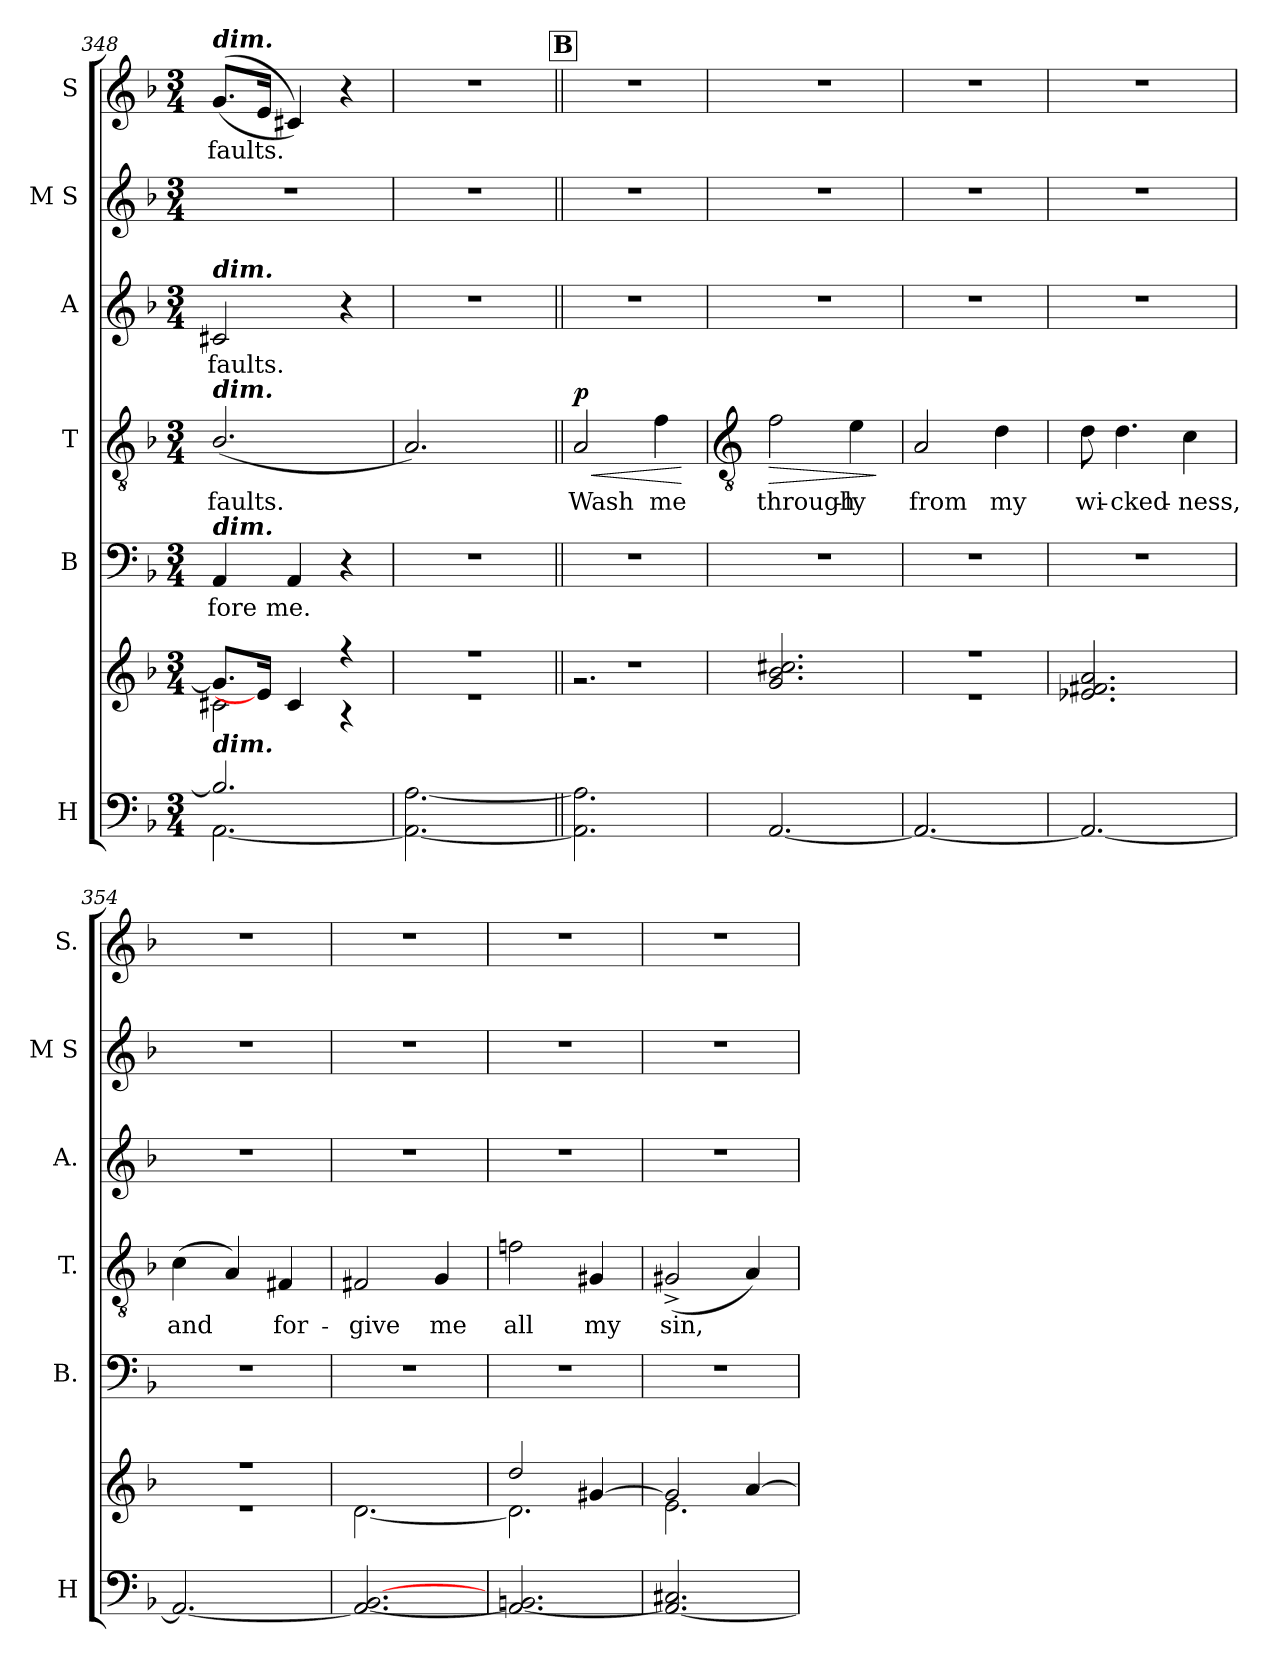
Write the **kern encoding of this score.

**kern	**kern	**kern	**text	**kern	**text	**dynam	**kern	**text	**kern	**kern	**text
*part6	*part6	*part5	*part5	*part4	*part4	*part4	*part3	*part3	*part2	*part1	*part1
*staff7	*staff6	*staff5	*staff5	*staff4	*staff4	*staff4	*staff3	*staff3	*staff2	*staff1	*staff1
*I"H	*	*I"B	*	*I"T	*	*	*I"A	*	*I"M S	*I"S	*
*I'H	*	*I'B.	*	*I'T.	*	*	*I'A.	*	*I'M S	*I'S.	*
*clefF4	*clefG2	*clefF4	*	*clefGv2	*	*	*clefG2	*	*clefG2	*clefG2	*
*k[b-]	*k[b-]	*k[b-]	*	*k[b-]	*	*	*k[b-]	*	*k[b-]	*k[b-]	*
*M3/4	*M3/4	*M3/4	*	*M3/4	*	*	*M3/4	*	*M3/4	*M3/4	*
=348	=348	=348	=348	=348	=348	=348	=348	=348	=348	=348	=348
*^	*^	*	*	*	*	*	*	*	*	*	*
!	!	!	!	!	!	!	!	!	!	!	!	!LO:TX:a:Bi:t=dim.	!
!	!	!	!	!	!	!	!	!	!LO:TX:a:Bi:t=dim.	!	!	!	!
!	!	!	!	!	!	!LO:TX:a:Bi:t=dim.	!	!	!	!	!	!	!
!	!	!	!	!LO:TX:a:Bi:t=dim.	!	!	!	!	!	!	!	!	!
!LO:TX:a:Bi:t=dim.	!	!	!	!	!	!	!	!	!	!	!	!	!
!	!	!	!	!	!LO:LY:b	!	!LO:LY:b	!	!	!LO:LY:b	!	!	!LO:LY:b
2.B-/]	[2.AA\	2c#X\	8.g/L]	4AA/	-fore	(2.B-/	faults.	.	2c#X/	faults.	2.r	((8.g/L	faults.
.	.	.	16e/Jk]	.	.	.	.	.	.	.	.	16e/Jk	.
!	!	!	!	!	!LO:LY:b	!	!	!	!	!	!	!	!
.	.	.	4c#/	4AA/	me.	.	.	.	.	.	.	4c#X/))	.
.	.	4r	4r	4r	.	.	.	.	4r	.	.	4r	.
=349	=349	=349	=349	=349	=349	=349	=349	=349	=349	=349	=349	=349	=349
2.ryy	2.AA\_ [2.A\	2.r	2.r	2.r	.	2.A/)	.	.	2.r	.	2.r	2.r	.
!!LO:REH:place=s1:a:B:fs=14:t=B
=350||	=350||	=350||	=350||	=350||	=350||	=350||	=350||	=350||	=350||	=350||	=350||	=350||	=350||
!	!	!	!	!	!	!	!LO:LY:b	!LO:HP:b	!	!	!	!	!
!	!	!	!	!	!	!	!	!LO:DY:n=1:b	!	!	!	!	!
2.ryy	2.AA\] 2.A\]	2.r	2.r	2.r	.	2A/	Wash	< p	2.r	.	2.r	2.r	.
!	!	!	!	!	!	!	!LO:LY:b	!	!	!	!	!	!
.	.	.	.	.	.	4f\	me	.	.	.	.	.	.
*v	*v	*	*	*	*	*	*	*	*	*	*	*	*
*	*v	*v	*	*	*	*	*	*	*	*	*	*
.	.	.	.	.	.	[	.	.	.	.	.
=351	=351	=351	=351	=351	=351	=351	=351	=351	=351	=351	=351
*	*	*	*	*clefGv2	*	*	*	*	*	*	*
*	*^	*	*	*	*	*	*	*	*	*	*
!	!	!	!	!	!	!LO:LY:b	!LO:HP:b	!	!	!	!	!
[2.AA/	2.g/ 2.b-/ 2.cc#X/	2.ryy	2.r	.	2f\	through-	>	2.r	.	2.r	2.r	.
!	!	!	!	!	!	!LO:LY:b	!	!	!	!	!	!
.	.	.	.	.	4e\	-ly	.	.	.	.	.	.
*	*v	*v	*	*	*	*	*	*	*	*	*	*
.	.	.	.	.	.	]	.	.	.	.	.
=352	=352	=352	=352	=352	=352	=352	=352	=352	=352	=352	=352
*	*^	*	*	*	*	*	*	*	*	*	*
!	!	!	!	!	!	!LO:LY:b	!	!	!	!	!	!
2.AA/_	2.r	2.r	2.r	.	2A/	from	.	2.r	.	2.r	2.r	.
!	!	!	!	!	!	!LO:LY:b	!	!	!	!	!	!
.	.	.	.	.	4d\	my	.	.	.	.	.	.
!!LO:PB:g=z
=353	=353	=353	=353	=353	=353	=353	=353	=353	=353	=353	=353	=353
!	!	!	!	!	!	!LO:LY:b	!	!	!	!	!	!
2.AA/_	2.e-X/ 2.f#X/ 2.a/	2.ryy	2.r	.	8d\	wi-	.	2.r	.	2.r	2.r	.
!	!	!	!	!	!	!LO:LY:b	!	!	!	!	!	!
.	.	.	.	.	4.d\	-cked-	.	.	.	.	.	.
!	!	!	!	!	!	!LO:LY:b	!	!	!	!	!	!
.	.	.	.	.	4c\	-ness,	.	.	.	.	.	.
=354	=354	=354	=354	=354	=354	=354	=354	=354	=354	=354	=354	=354
!	!	!	!	!	!	!LO:LY:b	!	!	!	!	!	!
2.AA/_	2.r	2.r	2.r	.	(4c\	and	.	2.r	.	2.r	2.r	.
.	.	.	.	.	4A/)	.	.	.	.	.	.	.
!	!	!	!	!	!	!LO:LY:b	!	!	!	!	!	!
.	.	.	.	.	4F#X/	for-	.	.	.	.	.	.
=355	=355	=355	=355	=355	=355	=355	=355	=355	=355	=355	=355	=355
!	!	!	!	!	!	!LO:LY:b	!	!	!	!	!	!
2.AA/_ [2.BB-/	2.ryy	[2.d\	2.r	.	2F#X/	-give	.	2.r	.	2.r	2.r	.
!	!	!	!	!	!	!LO:LY:b	!	!	!	!	!	!
.	.	.	.	.	4G/	me	.	.	.	.	.	.
=356	=356	=356	=356	=356	=356	=356	=356	=356	=356	=356	=356	=356
!	!	!	!	!	!	!LO:LY:b	!	!	!	!	!	!
2.AA/_ 2.BBn/	2dd/	2.d\]	2.r	.	2fni\	all	.	2.r	.	2.r	2.r	.
!	!	!	!	!	!	!LO:LY:b	!	!	!	!	!	!
.	[4g#X/	.	.	.	4G#X/	my	.	.	.	.	.	.
=357	=357	=357	=357	=357	=357	=357	=357	=357	=357	=357	=357	=357
!	!	!	!	!	!	!LO:LY:b	!	!	!	!	!	!
2.AA/_ 2.C#X/	2g#/]	2.e\	2.r	.	(2G#X^/	sin,	.	2.r	.	2.r	2.r	.
.	[4a/	.	.	.	4A/)	.	.	.	.	.	.	.
*	*v	*v	*	*	*	*	*	*	*	*	*	*
=	=	=	=	=	=	=	=	=	=	=	=
*-	*-	*-	*-	*-	*-	*-	*-	*-	*-	*-	*-
